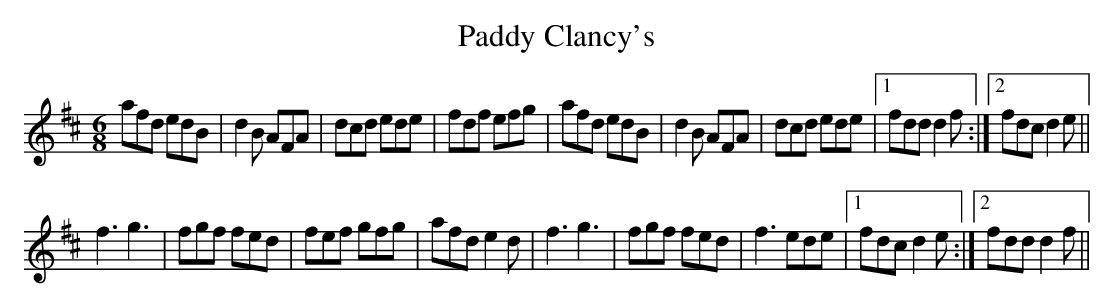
X:1
T:Paddy Clancy's
M:6/8
K:D
afd edB|d2B AFA|dcd ede|fdf efg|afd edB|d2B AFA|dcd ede|1 fdd d2f:|2 fdc d2e||
f3 g3|fgf fed|fef gfg|afd e2d|f3 g3|fgf fed|f3 ede|1 fdc d2e:|2 fdd d2f||
